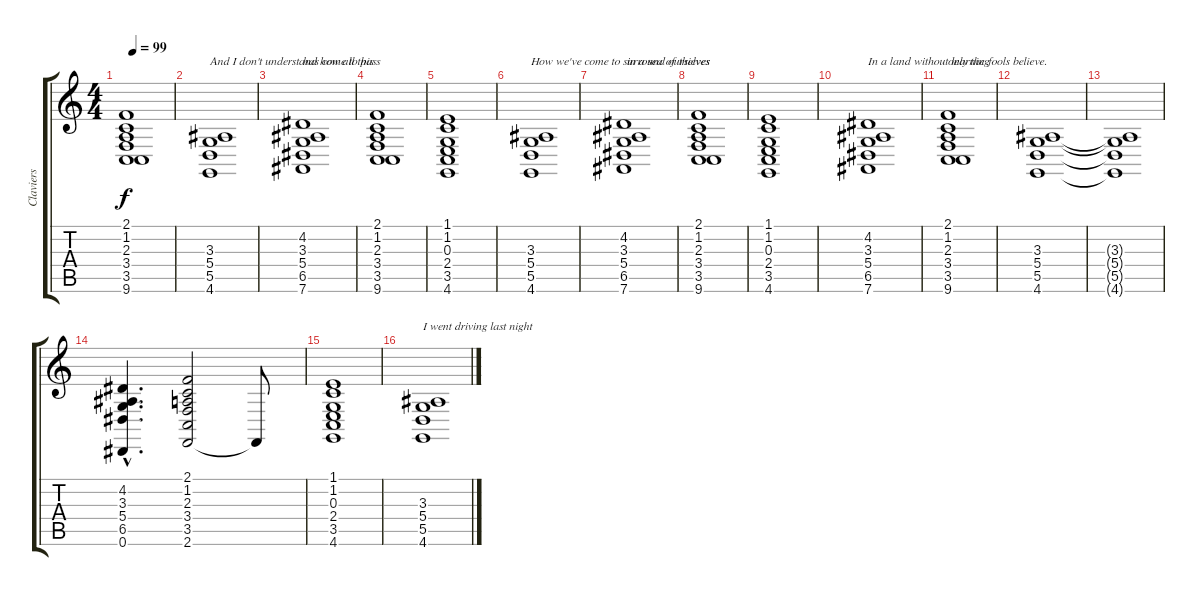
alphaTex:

\track ("Claviers" "Claviers") {instrument synthstrings2}
\staff {score tabs}
\tuning (Eb4 B3 G3 D3 A2 Eb2) {hide}
\ts (4 4)
\tempo 99
\clef g2
\ks c
(2.1{t} 1.2{t} 2.3{t} 3.4{t} 3.5{t} 9.6{t}).1{dy f} |
(3.3 5.4 5.5 4.6).1{txt "And I don't understand how all this"} |
(4.2 3.3 5.4 6.5 7.6).1{txt "has come to pass"} |
(2.1 1.2 2.3 3.4 3.5 9.6).1 |
(1.1 1.2 0.3 2.4 3.5 4.6).1 |
(3.3 5.4 5.5 4.6).1{txt "How we've come to surround ourselves"} |
(4.2 3.3 5.4 6.5 7.6).1{txt " in a sea of thieves"} |
(2.1 1.2 2.3 3.4 3.5 9.6).1 |
(1.1 1.2 0.3 2.4 3.5 4.6).1 |
(4.2 3.3 5.4 6.5 7.6).1{txt "In a land without learning"} |
(2.1 1.2 2.3 3.4 3.5 9.6).1{txt "only the fools believe."} |
(3.3 5.4 5.5 4.6).1 |
(3.3{t} 5.4{t} 5.5{t} 4.6{t}).1 |
(4.2{hac} 3.3{hac} 5.4{hac} 6.5{hac} 0.6{hac}).4{d} (2.1 1.2 2.3 3.4 3.5 2.6).2 2.6{t}.8 |
(1.1 1.2 0.3 2.4 3.5 4.6).1 |
(3.3 5.4 5.5 4.6).1{txt "I went driving last night"}
